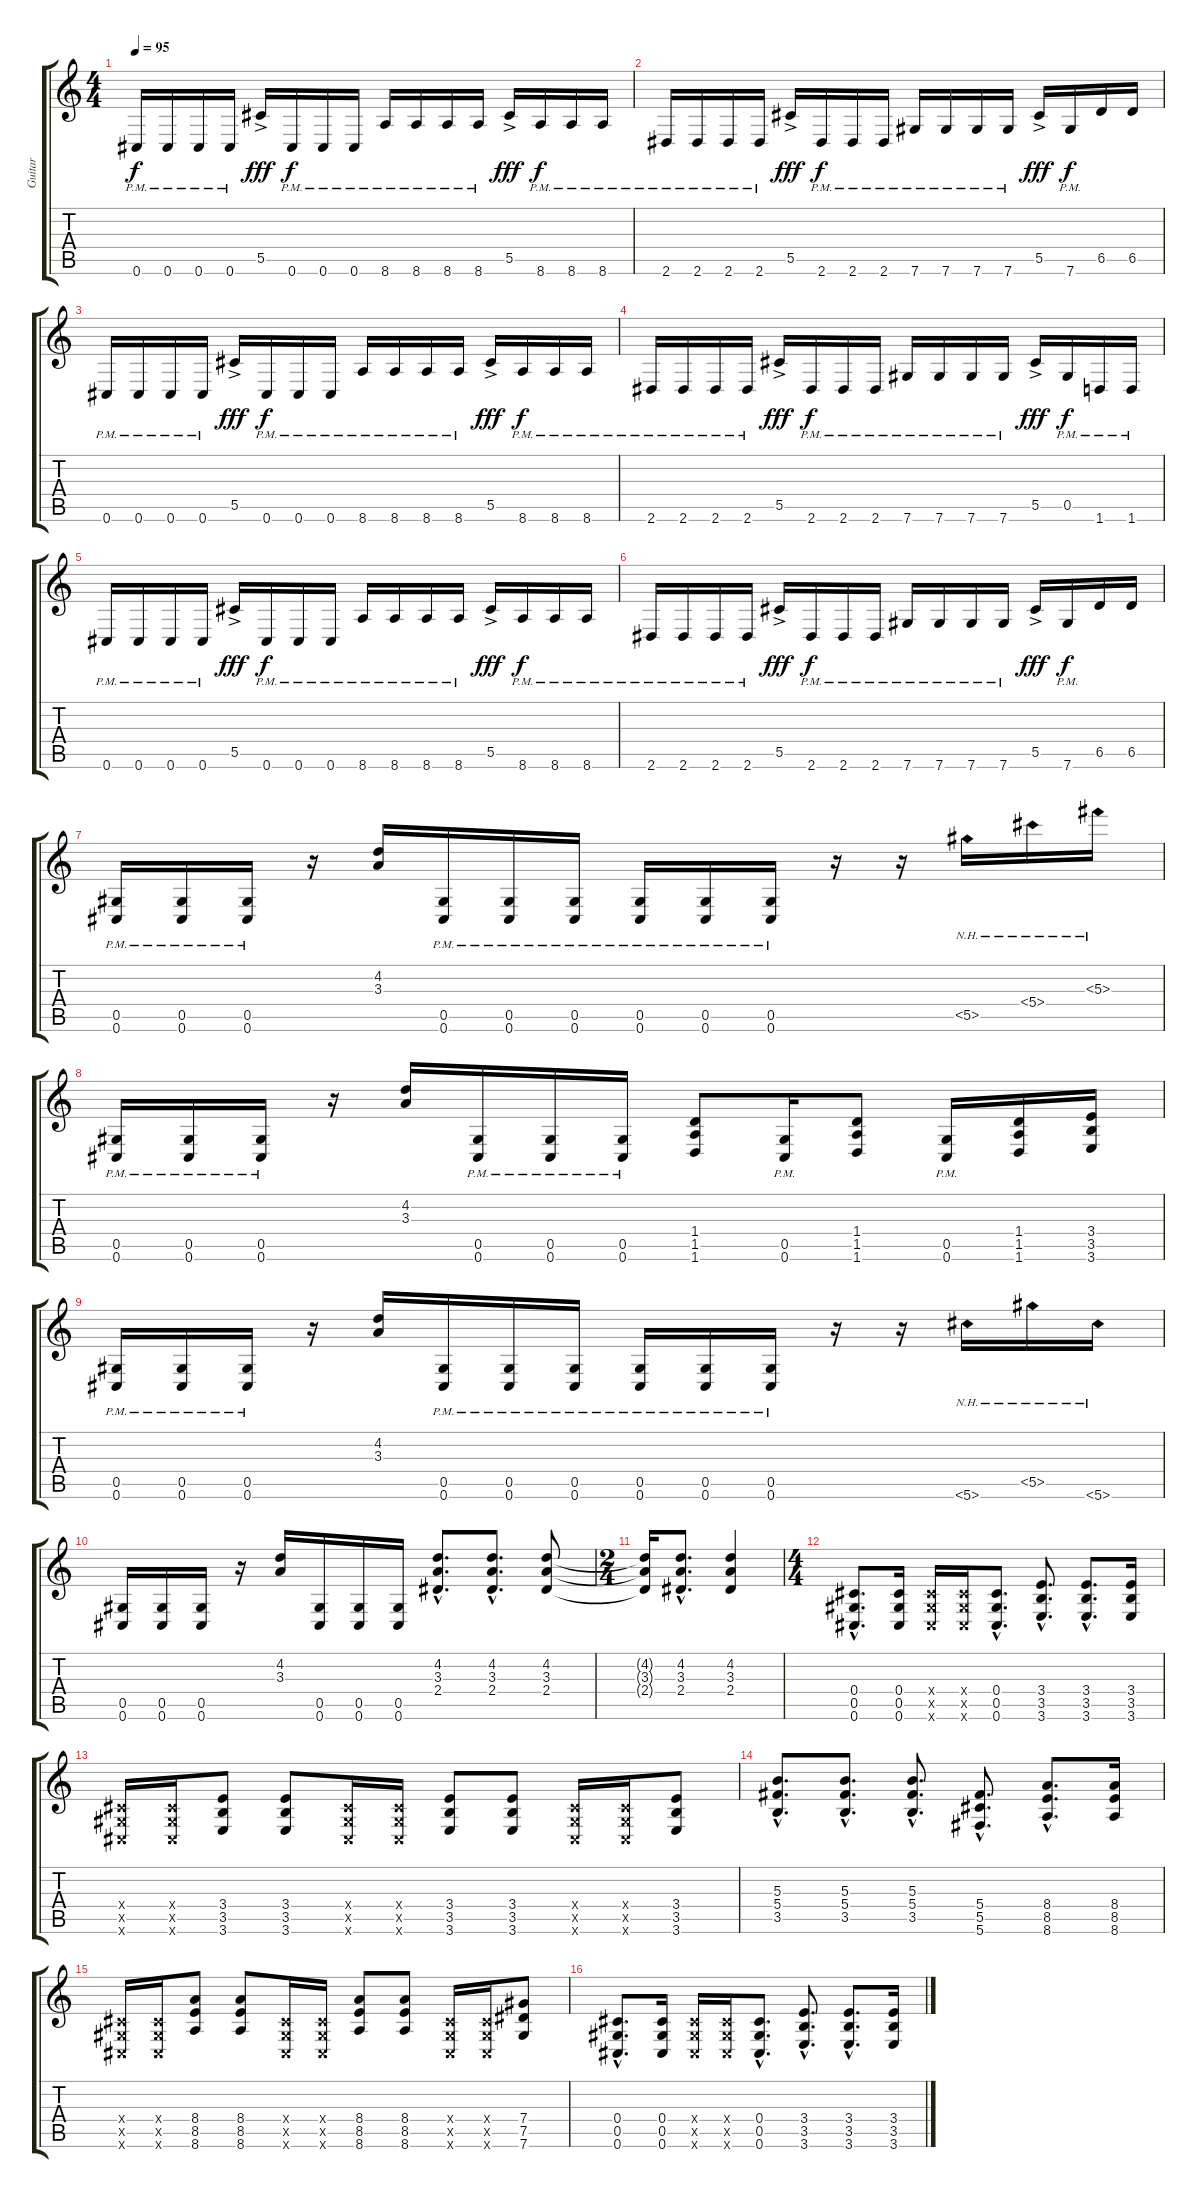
\track ("Guitar" "Guitar") {instrument distortionguitar}
\staff {score tabs}
\tuning (Eb4 Bb3 Gb3 Db3 Ab2 Db2) {hide}
\ts (4 4)
\tempo 95
\clef g2
\ks c
0.6{pm}.16{dy f} 0.6{pm}.16 0.6{pm}.16 0.6{pm}.16 5.5{ac}.16{dy fff} 0.6{pm}.16{dy f} 0.6{pm}.16 0.6{pm}.16 8.6{pm}.16 8.6{pm}.16 8.6{pm}.16 8.6{pm}.16 5.5{ac}.16{dy fff} 8.6{pm}.16{dy f} 8.6{pm}.16 8.6{pm}.16 |
2.6{pm}.16 2.6{pm}.16 2.6{pm}.16 2.6{pm}.16 5.5{ac}.16{dy fff} 2.6{pm}.16{dy f} 2.6{pm}.16 2.6{pm}.16 7.6{pm}.16 7.6{pm}.16 7.6{pm}.16 7.6{pm}.16 5.5{ac}.16{dy fff} 7.6{pm}.16{dy f} 6.5.16 6.5.16 |
0.6{pm}.16 0.6{pm}.16 0.6{pm}.16 0.6{pm}.16 5.5{ac}.16{dy fff} 0.6{pm}.16{dy f} 0.6{pm}.16 0.6{pm}.16 8.6{pm}.16 8.6{pm}.16 8.6{pm}.16 8.6{pm}.16 5.5{ac}.16{dy fff} 8.6{pm}.16{dy f} 8.6{pm}.16 8.6{pm}.16 |
2.6{pm}.16 2.6{pm}.16 2.6{pm}.16 2.6{pm}.16 5.5{ac}.16{dy fff} 2.6{pm}.16{dy f} 2.6{pm}.16 2.6{pm}.16 7.6{pm}.16 7.6{pm}.16 7.6{pm}.16 7.6{pm}.16 5.5{ac}.16{dy fff} 0.5{pm}.16{dy f} 1.6{pm}.16 1.6{pm}.16 |
0.6{pm}.16 0.6{pm}.16 0.6{pm}.16 0.6{pm}.16 5.5{ac}.16{dy fff} 0.6{pm}.16{dy f} 0.6{pm}.16 0.6{pm}.16 8.6{pm}.16 8.6{pm}.16 8.6{pm}.16 8.6{pm}.16 5.5{ac}.16{dy fff} 8.6{pm}.16{dy f} 8.6{pm}.16 8.6{pm}.16 |
2.6{pm}.16 2.6{pm}.16 2.6{pm}.16 2.6{pm}.16 5.5{ac}.16{dy fff} 2.6{pm}.16{dy f} 2.6{pm}.16 2.6{pm}.16 7.6{pm}.16 7.6{pm}.16 7.6{pm}.16 7.6{pm}.16 5.5{ac}.16{dy fff} 7.6{pm}.16{dy f} 6.5.16 6.5.16 |
(0.5{pm} 0.6{pm}).16 (0.5{pm} 0.6{pm}).16 (0.5{pm} 0.6{pm}).16 r.16 (4.2 3.3).16 (0.5{pm} 0.6{pm}).16 (0.5{pm} 0.6{pm}).16 (0.5{pm} 0.6{pm}).16 (0.5{pm} 0.6{pm}).16 (0.5{pm} 0.6{pm}).16 (0.5{pm} 0.6{pm}).16 r.16 r.16 5.5{nh}.16 5.4{nh}.16 5.3{nh}.16 |
(0.5{pm} 0.6{pm}).16 (0.5{pm} 0.6{pm}).16 (0.5{pm} 0.6{pm}).16 r.16 (4.2 3.3).16 (0.5{pm} 0.6{pm}).16 (0.5{pm} 0.6{pm}).16 (0.5{pm} 0.6{pm}).16 (1.4 1.5 1.6).8 (0.5{pm} 0.6{pm}).16 (1.4 1.5 1.6).8 (0.5{pm} 0.6{pm}).16 (1.4 1.5 1.6).16 (3.4 3.5 3.6).16 |
(0.5{pm} 0.6{pm}).16 (0.5{pm} 0.6{pm}).16 (0.5{pm} 0.6{pm}).16 r.16 (4.2 3.3).16 (0.5{pm} 0.6{pm}).16 (0.5{pm} 0.6{pm}).16 (0.5{pm} 0.6{pm}).16 (0.5{pm} 0.6{pm}).16 (0.5{pm} 0.6{pm}).16 (0.5{pm} 0.6{pm}).16 r.16 r.16 5.6{nh}.16 5.5{nh}.16 5.6{nh}.16 |
(0.5 0.6).16 (0.5 0.6).16 (0.5 0.6).16 r.16 (4.2 3.3).16 (0.5 0.6).16 (0.5 0.6).16 (0.5 0.6).16 (4.2{hac} 3.3{hac} 2.4{hac}).8{d} (4.2{hac} 3.3{hac} 2.4{hac}).8{d} (4.2 3.3 2.4).8 |
\ts (2 4)
(4.2{t} 3.3{t} 2.4{t}).16 (4.2{hac} 3.3{hac} 2.4{hac}).8{d} (4.2 3.3 2.4).4 |
\ts (4 4)
(0.4{hac} 0.5{hac} 0.6{hac}).8{d} (0.4 0.5 0.6).16 (0.4{x} 0.5{x} 0.6{x}).16 (0.4{x} 0.5{x} 0.6{x}).16 (0.4{hac} 0.5{hac} 0.6{hac}).8{d} (3.4{hac} 3.5{hac} 3.6{hac}).8{d} (3.4{hac} 3.5{hac} 3.6{hac}).8{d} (3.4 3.5 3.6).16 |
(0.4{x} 0.5{x} 0.6{x}).16 (0.4{x} 0.5{x} 0.6{x}).16 (3.4 3.5 3.6).8 (3.4 3.5 3.6).8 (0.4{x} 0.5{x} 0.6{x}).16 (0.4{x} 0.5{x} 0.6{x}).16 (3.4 3.5 3.6).8 (3.4 3.5 3.6).8 (0.4{x} 0.5{x} 0.6{x}).16 (0.4{x} 0.5{x} 0.6{x}).16 (3.4 3.5 3.6).8 |
(5.3{hac} 5.4{hac} 3.5{hac}).8{d} (5.3{hac} 5.4{hac} 3.5{hac}).8{d} (5.3{hac} 5.4{hac} 3.5{hac}).8{d} (5.4{hac} 5.5{hac} 5.6{hac}).8{d} (8.4{hac} 8.5{hac} 8.6{hac}).8{d} (8.4 8.5 8.6).16 |
(0.4{x} 0.5{x} 0.6{x}).16 (0.4{x} 0.5{x} 0.6{x}).16 (8.4 8.5 8.6).8 (8.4 8.5 8.6).8 (0.4{x} 0.5{x} 0.6{x}).16 (0.4{x} 0.5{x} 0.6{x}).16 (8.4 8.5 8.6).8 (8.4 8.5 8.6).8 (0.4{x} 0.5{x} 0.6{x}).16 (0.4{x} 0.5{x} 0.6{x}).16 (7.4 7.5 7.6).8 |
(0.4{hac} 0.5{hac} 0.6{hac}).8{d} (0.4 0.5 0.6).16 (0.4{x} 0.5{x} 0.6{x}).16 (0.4{x} 0.5{x} 0.6{x}).16 (0.4{hac} 0.5{hac} 0.6{hac}).8{d} (3.4{hac} 3.5{hac} 3.6{hac}).8{d} (3.4{hac} 3.5{hac} 3.6{hac}).8{d} (3.4 3.5 3.6).16
